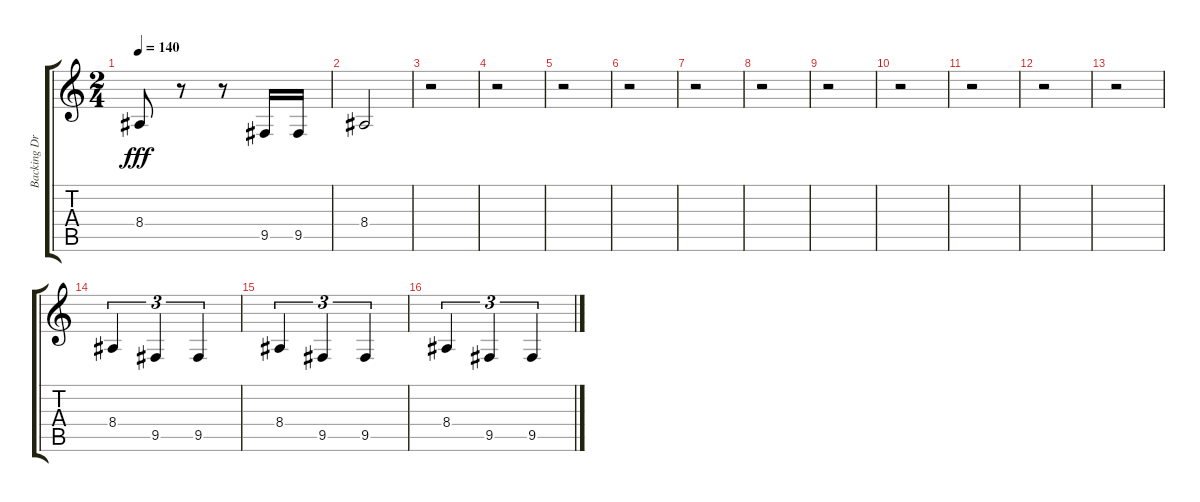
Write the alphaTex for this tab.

\track ("Backing Drums" "Backing Dr") {instrument melodictom}
\staff {score tabs}
\tuning (E4 B3 G3 D3 A2 E2) {hide}
\ts (2 4)
\tempo 140
\clef g2
\ks c
8.4{t}.8{dy fff} r.8 r.8 9.5.16 9.5.16 |
8.4.2 |
r.2 |
r.2 |
r.2 |
r.2 |
r.2 |
r.2 |
r.2 |
r.2 |
r.2 |
r.2 |
r.2 |
8.4.4{tu (3 2)} 9.5.4{tu (3 2)} 9.5.4{tu (3 2)} |
8.4.4{tu (3 2)} 9.5.4{tu (3 2)} 9.5.4{tu (3 2)} |
8.4.4{tu (3 2)} 9.5.4{tu (3 2)} 9.5.4{tu (3 2)}
